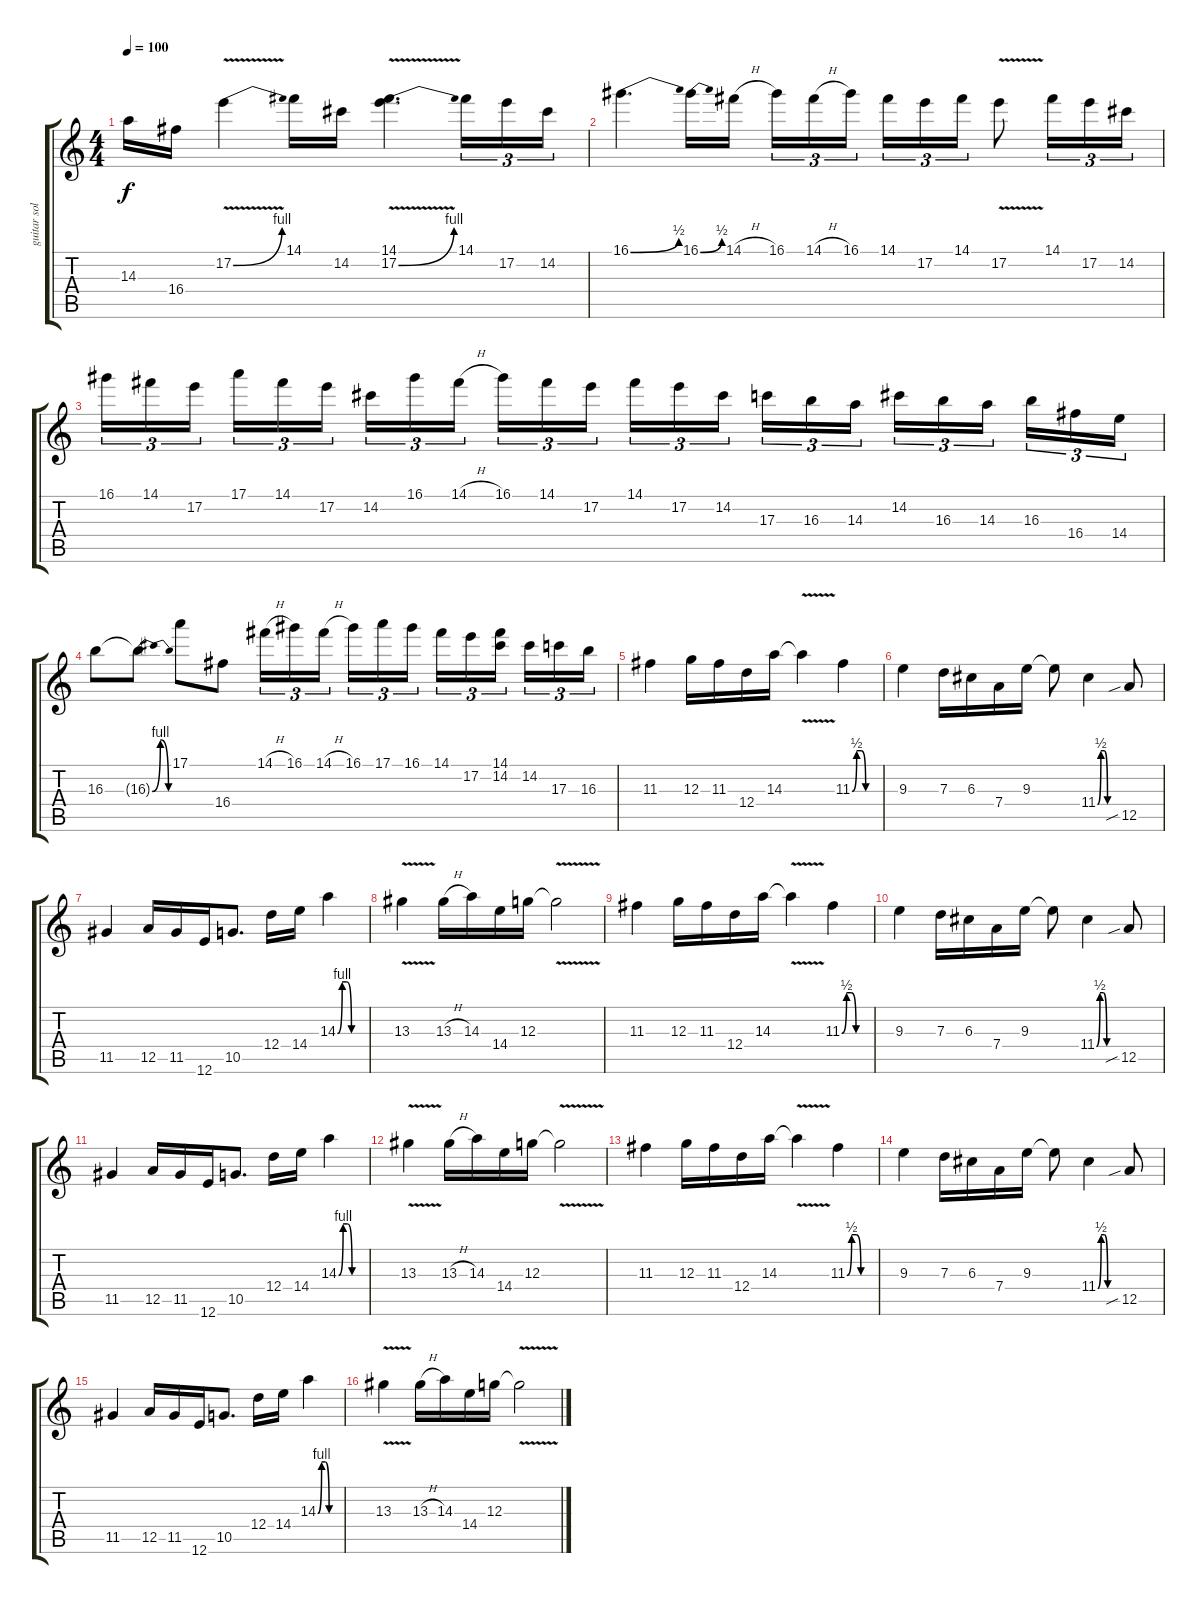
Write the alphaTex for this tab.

\track ("guitar solo " "guitar sol") {instrument overdrivenguitar}
\staff {score tabs}
\tuning (E4 B3 G3 D3 A2 E2) {hide}
\ts (4 4)
\tempo 100
\clef g2
\ks c
14.3.16{dy f} 16.4.16 17.2{be (bend 0 0 60 4) v}.4 14.1.16 14.2.16 (14.1 17.2{be (bend 0 0 60 4) v}).4{d} 14.1.16{tu (3 2)} 17.2.16{tu (3 2)} 14.2.16{tu (3 2)} |
16.1{be (bend 0 0 60 2)}.4{d} 16.1{be (bend 0 0 60 2)}.16 14.1{h}.16 16.1.16{tu (3 2)} 14.1{h}.16{tu (3 2)} 16.1.16{tu (3 2) beam splitsecondary} 14.1.16{tu (3 2)} 17.2.16{tu (3 2)} 14.1.16{tu (3 2)} 17.2{v}.8 14.1.16{tu (3 2)} 17.2.16{tu (3 2)} 14.2.16{tu (3 2)} |
16.1.16{tu (3 2)} 14.1.16{tu (3 2)} 17.2.16{tu (3 2) beam splitsecondary} 17.1.16{tu (3 2)} 14.1.16{tu (3 2)} 17.2.16{tu (3 2)} 14.2.16{tu (3 2)} 16.1.16{tu (3 2)} 14.1{h}.16{tu (3 2) beam splitsecondary} 16.1.16{tu (3 2)} 14.1.16{tu (3 2)} 17.2.16{tu (3 2)} 14.1.16{tu (3 2)} 17.2.16{tu (3 2)} 14.2.16{tu (3 2) beam splitsecondary} 17.3.16{tu (3 2)} 16.3.16{tu (3 2)} 14.3.16{tu (3 2)} 14.2.16{tu (3 2)} 16.3.16{tu (3 2)} 14.3.16{tu (3 2) beam splitsecondary} 16.3.16{tu (3 2)} 16.4.16{tu (3 2)} 14.4.16{tu (3 2)} |
16.3.8 16.3{be (bendrelease 0 0 30 4 40 4 60 0) t}.8 17.1.8 16.4.8 14.1{h}.16{tu (3 2)} 16.1.16{tu (3 2)} 14.1{h}.16{tu (3 2) beam splitsecondary} 16.1.16{tu (3 2)} 17.1.16{tu (3 2)} 16.1.16{tu (3 2)} 14.1.16{tu (3 2)} 17.2.16{tu (3 2)} (14.1 14.2).16{tu (3 2) beam splitsecondary} 14.2.16{tu (3 2)} 17.3.16{tu (3 2)} 16.3.16{tu (3 2)} |
11.3.4 12.3.16 11.3.16 12.4.16 14.3.16 14.3{v t}.4 11.3{be (custom 0 0 10 2 20 2 30 0 60 0)}.4 |
9.3.4 7.3.16 6.3.16 7.4.16 9.3.16 9.3{t}.8 11.4{be (custom 0 0 10 2 20 2 30 0 60 0)}.4 12.5{sib}.8 |
11.5.4 12.5.16 11.5.16 12.6.16 10.5.8{d} 12.4.16 14.4.16 14.3{be (custom 0 0 10 4 20 4 30 0 60 0)}.4 |
13.3{v}.4 13.3{h}.16 14.3.16 14.4.16 12.3.16 12.3{v t}.2 |
11.3.4 12.3.16 11.3.16 12.4.16 14.3.16 14.3{v t}.4 11.3{be (custom 0 0 10 2 20 2 30 0 60 0)}.4 |
9.3.4 7.3.16 6.3.16 7.4.16 9.3.16 9.3{t}.8 11.4{be (custom 0 0 10 2 20 2 30 0 60 0)}.4 12.5{sib}.8 |
11.5.4 12.5.16 11.5.16 12.6.16 10.5.8{d} 12.4.16 14.4.16 14.3{be (custom 0 0 10 4 20 4 30 0 60 0)}.4 |
13.3{v}.4 13.3{h}.16 14.3.16 14.4.16 12.3.16 12.3{v t}.2 |
11.3.4 12.3.16 11.3.16 12.4.16 14.3.16 14.3{v t}.4 11.3{be (custom 0 0 10 2 20 2 30 0 60 0)}.4 |
9.3.4 7.3.16 6.3.16 7.4.16 9.3.16 9.3{t}.8 11.4{be (custom 0 0 10 2 20 2 30 0 60 0)}.4 12.5{sib}.8 |
11.5.4 12.5.16 11.5.16 12.6.16 10.5.8{d} 12.4.16 14.4.16 14.3{be (custom 0 0 10 4 20 4 30 0 60 0)}.4 |
13.3{v}.4 13.3{h}.16 14.3.16 14.4.16 12.3.16 12.3{v t}.2
